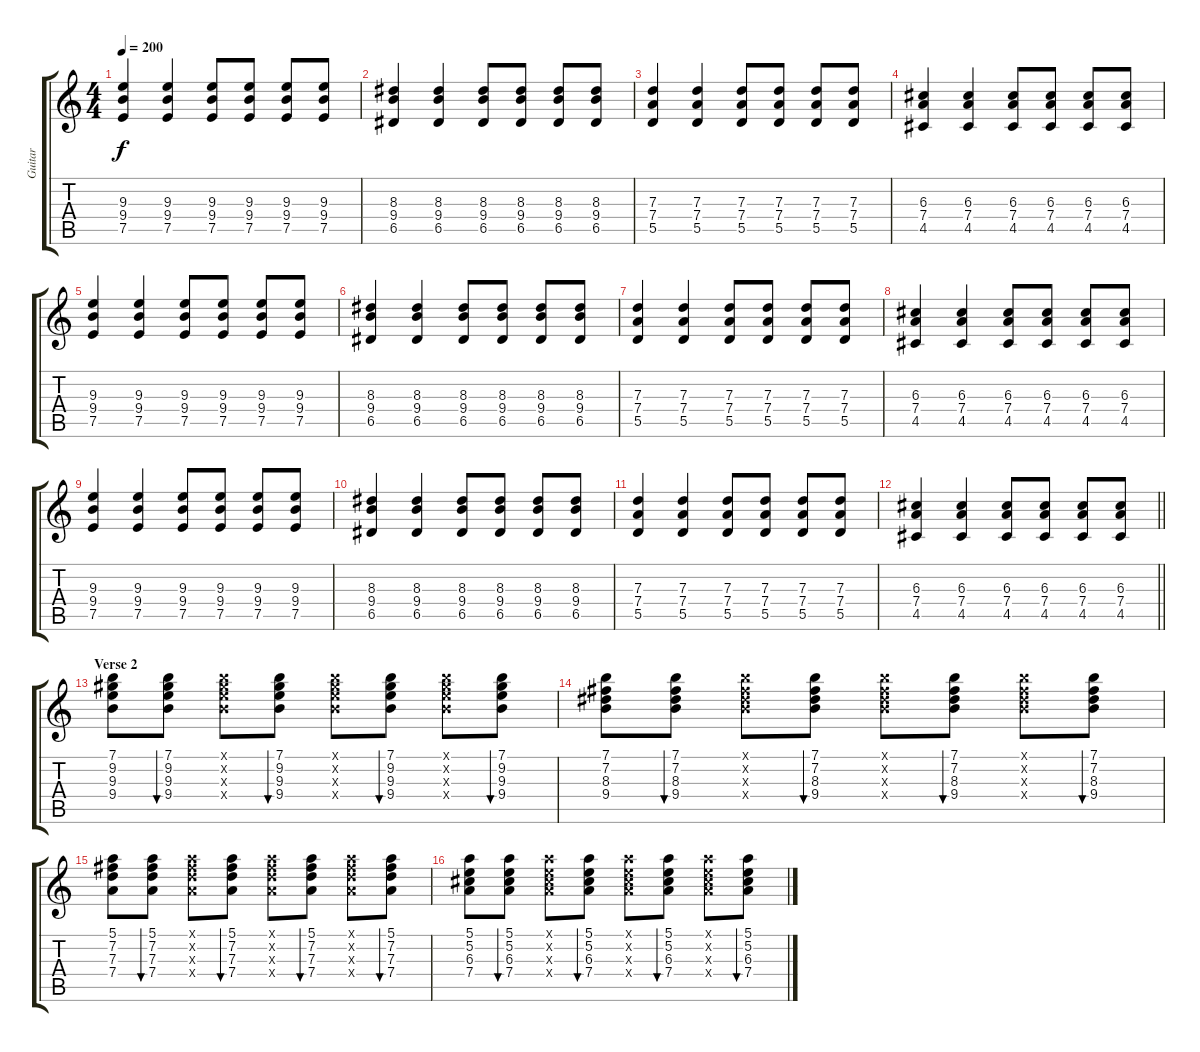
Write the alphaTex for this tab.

\track ("Guitar" "Guitar") {instrument acousticguitarsteel}
\staff {score tabs}
\tuning (E4 B3 G3 D3 A2 E2) {hide}
\ts (4 4)
\tempo 200
\clef g2
\ks c
(9.3 9.4 7.5).4{dy f} (9.3 9.4 7.5).4 (9.3 9.4 7.5).8 (9.3 9.4 7.5).8 (9.3 9.4 7.5).8 (9.3 9.4 7.5).8 |
(8.3 9.4 6.5).4 (8.3 9.4 6.5).4 (8.3 9.4 6.5).8 (8.3 9.4 6.5).8 (8.3 9.4 6.5).8 (8.3 9.4 6.5).8 |
(7.3 7.4 5.5).4 (7.3 7.4 5.5).4 (7.3 7.4 5.5).8 (7.3 7.4 5.5).8 (7.3 7.4 5.5).8 (7.3 7.4 5.5).8 |
(6.3 7.4 4.5).4 (6.3 7.4 4.5).4 (6.3 7.4 4.5).8 (6.3 7.4 4.5).8 (6.3 7.4 4.5).8 (6.3 7.4 4.5).8 |
(9.3 9.4 7.5).4 (9.3 9.4 7.5).4 (9.3 9.4 7.5).8 (9.3 9.4 7.5).8 (9.3 9.4 7.5).8 (9.3 9.4 7.5).8 |
(8.3 9.4 6.5).4 (8.3 9.4 6.5).4 (8.3 9.4 6.5).8 (8.3 9.4 6.5).8 (8.3 9.4 6.5).8 (8.3 9.4 6.5).8 |
(7.3 7.4 5.5).4 (7.3 7.4 5.5).4 (7.3 7.4 5.5).8 (7.3 7.4 5.5).8 (7.3 7.4 5.5).8 (7.3 7.4 5.5).8 |
(6.3 7.4 4.5).4 (6.3 7.4 4.5).4 (6.3 7.4 4.5).8 (6.3 7.4 4.5).8 (6.3 7.4 4.5).8 (6.3 7.4 4.5).8 |
(9.3 9.4 7.5).4 (9.3 9.4 7.5).4 (9.3 9.4 7.5).8 (9.3 9.4 7.5).8 (9.3 9.4 7.5).8 (9.3 9.4 7.5).8 |
(8.3 9.4 6.5).4 (8.3 9.4 6.5).4 (8.3 9.4 6.5).8 (8.3 9.4 6.5).8 (8.3 9.4 6.5).8 (8.3 9.4 6.5).8 |
(7.3 7.4 5.5).4 (7.3 7.4 5.5).4 (7.3 7.4 5.5).8 (7.3 7.4 5.5).8 (7.3 7.4 5.5).8 (7.3 7.4 5.5).8 |
\barLineRight lightlight
(6.3 7.4 4.5).4 (6.3 7.4 4.5).4 (6.3 7.4 4.5).8 (6.3 7.4 4.5).8 (6.3 7.4 4.5).8 (6.3 7.4 4.5).8 |
\section ("" "Verse 2")
(7.1 9.2 9.3 9.4).8 (7.1 9.2 9.3 9.4).8{bu 60} (7.1{x} 9.2{x} 9.3{x} 9.4{x}).8 (7.1 9.2 9.3 9.4).8{bu 60} (7.1{x} 9.2{x} 9.3{x} 9.4{x}).8 (7.1 9.2 9.3 9.4).8{bu 60} (7.1{x} 9.2{x} 9.3{x} 9.4{x}).8 (7.1 9.2 9.3 9.4).8{bu 60} |
(7.1 7.2 8.3 9.4).8 (7.1 7.2 8.3 9.4).8{bu 60} (7.1{x} 7.2{x} 8.3{x} 9.4{x}).8 (7.1 7.2 8.3 9.4).8{bu 60} (7.1{x} 7.2{x} 8.3{x} 9.4{x}).8 (7.1 7.2 8.3 9.4).8{bu 60} (7.1{x} 7.2{x} 8.3{x} 9.4{x}).8 (7.1 7.2 8.3 9.4).8{bu 60} |
(5.1 7.2 7.3 7.4).8 (5.1 7.2 7.3 7.4).8{bu 60} (5.1{x} 7.2{x} 7.3{x} 7.4{x}).8 (5.1 7.2 7.3 7.4).8{bu 60} (5.1{x} 7.2{x} 7.3{x} 7.4{x}).8 (5.1 7.2 7.3 7.4).8{bu 60} (5.1{x} 7.2{x} 7.3{x} 7.4{x}).8 (5.1 7.2 7.3 7.4).8{bu 60} |
(5.1 5.2 6.3 7.4).8 (5.1 5.2 6.3 7.4).8{bu 60} (5.1{x} 5.2{x} 6.3{x} 7.4{x}).8 (5.1 5.2 6.3 7.4).8{bu 60} (5.1{x} 5.2{x} 6.3{x} 7.4{x}).8 (5.1 5.2 6.3 7.4).8{bu 60} (5.1{x} 5.2{x} 6.3{x} 7.4{x}).8 (5.1 5.2 6.3 7.4).8{bu 60}
